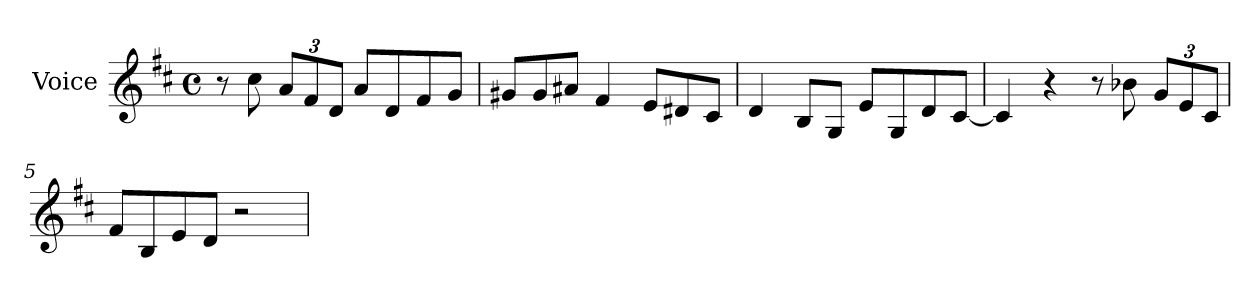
**kern
*part1
*staff1
*I"Voice
*I'Voice
*clefG2
*k[f#c#]
*M4/4
*met(c)
=1
8r
8cc#\
12a/L
12f#/
12d/J
8a/L
8d/
8f#/
8g/J
=2
8g#X/L
8g#/
8a#X/J
4f#/
8e/L
8d#X/
8c#/J
=3
4d/
8B/L
8G/J
8e/L
8G/
8d/
[<8c#/J
=4
4c#/]
4r
8r
8b-X\
12g/L
12e/
12c#/J
=5
8f#/L
8B/
8e/
8d/J
2rcc
=
*-
